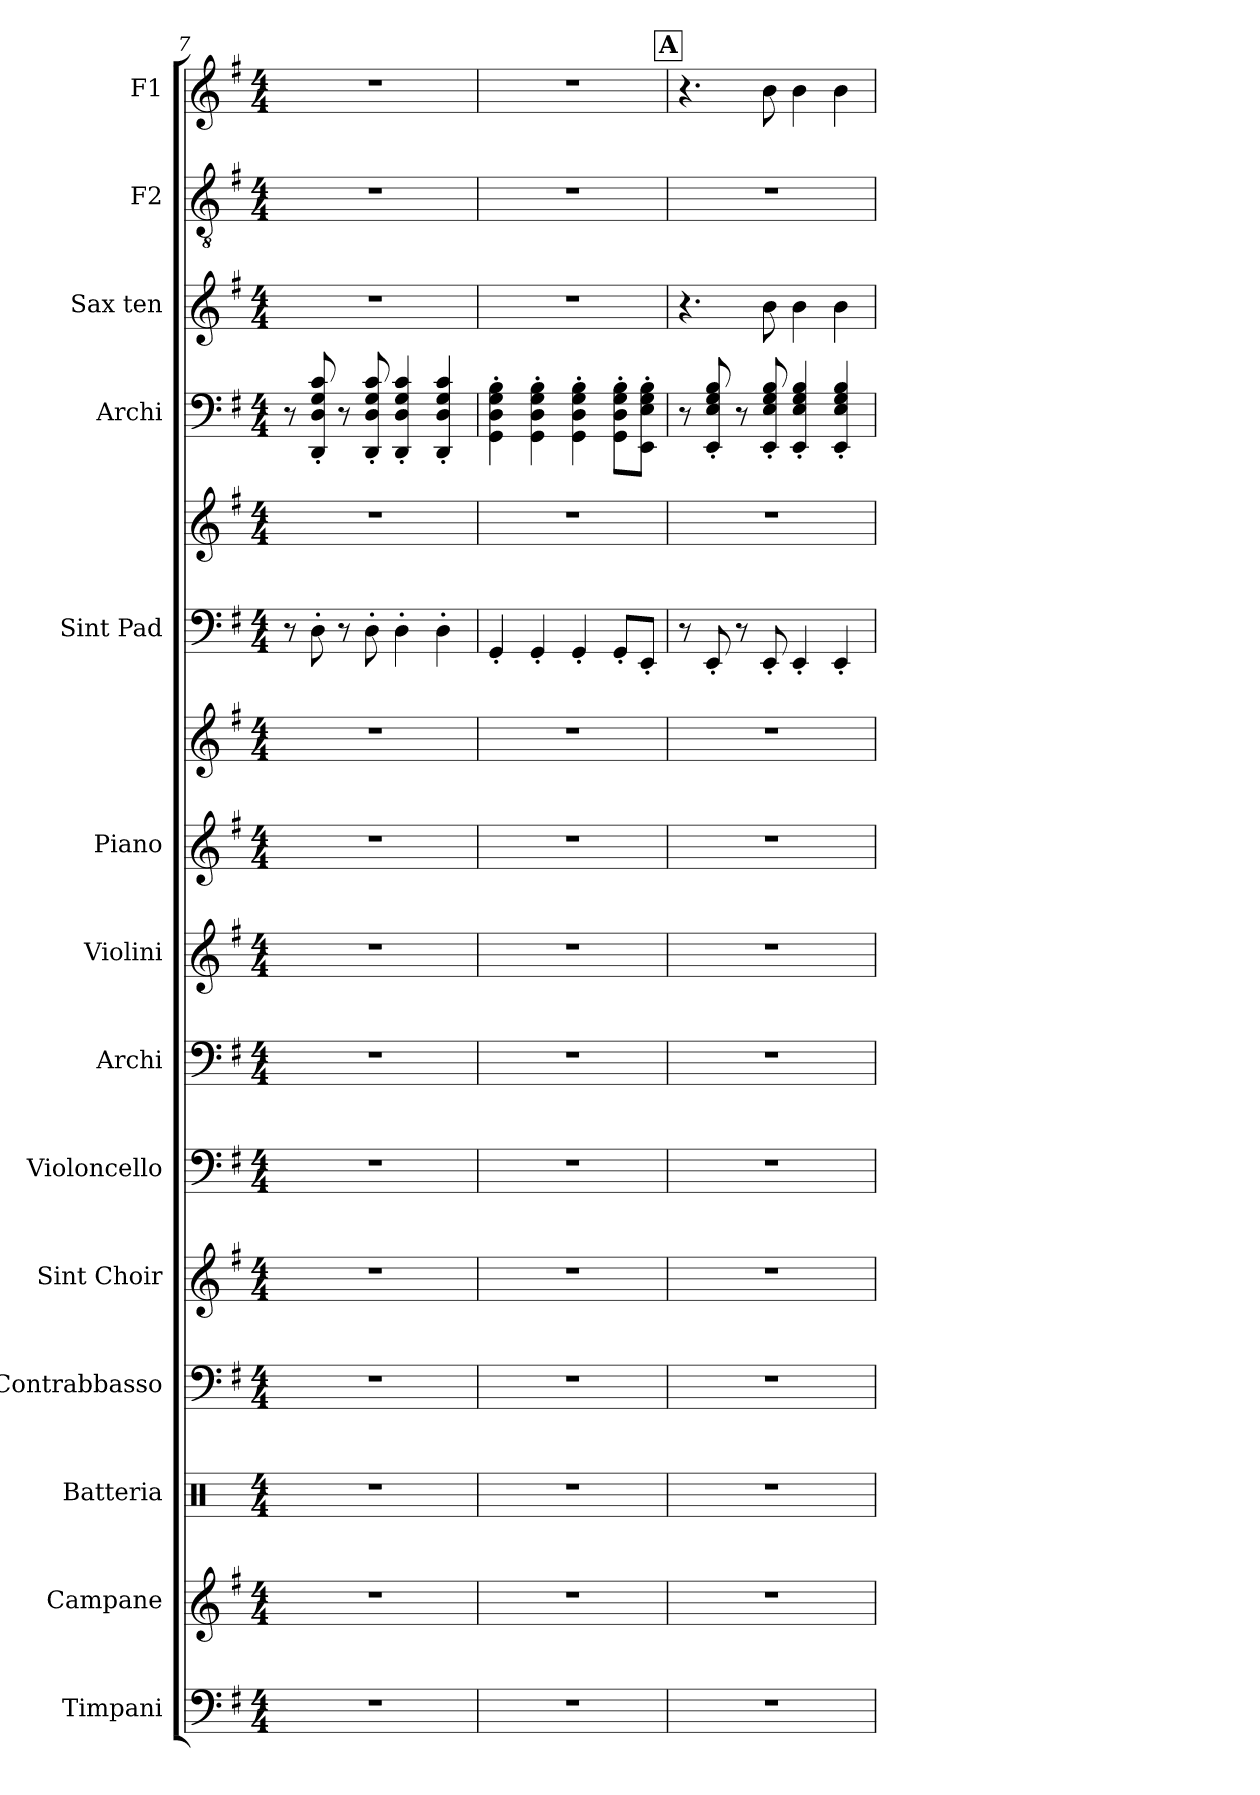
**kern	**kern	**kern	**kern	**kern	**kern	**kern	**kern	**kern	**kern	**kern	**kern	**kern	**kern	**kern	**kern
*part14	*part13	*part12	*part11	*part10	*part9	*part8	*part7	*part6	*part6	*part5	*part5	*part4	*part3	*part2	*part1
*staff16	*staff15	*staff14	*staff13	*staff12	*staff11	*staff10	*staff9	*staff8	*staff7	*staff6	*staff5	*staff4	*staff3	*staff2	*staff1
*I"Timpani	*I"Campane	*I"Batteria	*I"Contrabbasso	*I"Sint Choir	*I"Violoncello	*I"Archi	*I"Violini	*I"Piano	*	*I"Sint Pad	*	*I"Archi	*I"Sax ten	*I"F2	*I"F1
*I'Tmp	*I'Cmp	*I'Batt	*I'Cb	*I'Sint	*I'Vc	*I'Ar	*I'Vl.	*	*	*I'Sint	*	*I'Ar	*I'Sax.t	*I'F2	*I'F1
*clefF4	*clefG2	*clefX	*clefF4	*clefG2	*clefF4	*clefF4	*clefG2	*clefG2	*clefG2	*clefF4	*clefG2	*clefF4	*clefG2	*clefGv2	*clefG2
*	*	*	*ITrd7c12	*	*	*	*	*	*	*	*	*	*ITrd8c14	*ITrd8c14	*
*k[f#]	*k[f#]	*k[]	*k[f#]	*k[f#]	*k[f#]	*k[f#]	*k[f#]	*k[f#]	*k[f#]	*k[f#]	*k[f#]	*k[f#]	*k[f#]	*k[f#]	*k[f#]
*M4/4	*M4/4	*M4/4	*M4/4	*M4/4	*M4/4	*M4/4	*M4/4	*M4/4	*M4/4	*M4/4	*M4/4	*M4/4	*M4/4	*M4/4	*M4/4
=7	=7	=7	=7	=7	=7	=7	=7	=7	=7	=7	=7	=7	=7	=7	=7
1r	1r	1r	1r	1r	1r	1r	1r	1r	1r	8r	1r	8r	1r	1r	1r
.	.	.	.	.	.	.	.	.	.	8D'\	.	8DD/' 8D/' 8G/' 8c/'	.	.	.
.	.	.	.	.	.	.	.	.	.	8r	.	8r	.	.	.
.	.	.	.	.	.	.	.	.	.	8D'\	.	8DD/' 8D/' 8G/' 8c/'	.	.	.
.	.	.	.	.	.	.	.	.	.	4D'\	.	4DD/' 4D/' 4G/' 4c/'	.	.	.
.	.	.	.	.	.	.	.	.	.	4D'\	.	4DD/' 4D/' 4G/' 4c/'	.	.	.
=8	=8	=8	=8	=8	=8	=8	=8	=8	=8	=8	=8	=8	=8	=8	=8
1r	1r	1r	1r	1r	1r	1r	1r	1r	1r	4GG'/	1r	4GG\' 4D\' 4G\' 4B\'	1r	1r	1r
.	.	.	.	.	.	.	.	.	.	4GG'/	.	4GG\' 4D\' 4G\' 4B\'	.	.	.
.	.	.	.	.	.	.	.	.	.	4GG'/	.	4GG\' 4D\' 4G\' 4B\'	.	.	.
.	.	.	.	.	.	.	.	.	.	8GG'/L	.	8GG'\ 8D'\ 8G'\ 8B'\L	.	.	.
.	.	.	.	.	.	.	.	.	.	8EE'/J	.	8EE'\ 8E'\ 8G'\ 8B'\J	.	.	.
!!LO:REH:place=s1:a:B:fs=14:t=A
=9	=9	=9	=9	=9	=9	=9	=9	=9	=9	=9	=9	=9	=9	=9	=9
1r	1r	1r	1r	1r	1r	1r	1r	1r	1r	8r	1r	8r	4.r	1r	4.r
.	.	.	.	.	.	.	.	.	.	8EE'/	.	8EE/' 8E/' 8G/' 8B/'	.	.	.
.	.	.	.	.	.	.	.	.	.	8r	.	8r	.	.	.
.	.	.	.	.	.	.	.	.	.	8EE'/	.	8EE/' 8E/' 8G/' 8B/'	8B\	.	8b\
.	.	.	.	.	.	.	.	.	.	4EE'/	.	4EE/' 4E/' 4G/' 4B/'	4B\	.	4b\
.	.	.	.	.	.	.	.	.	.	4EE'/	.	4EE/' 4E/' 4G/' 4B/'	4B\	.	4b\
=	=	=	=	=	=	=	=	=	=	=	=	=	=	=	=
*-	*-	*-	*-	*-	*-	*-	*-	*-	*-	*-	*-	*-	*-	*-	*-
